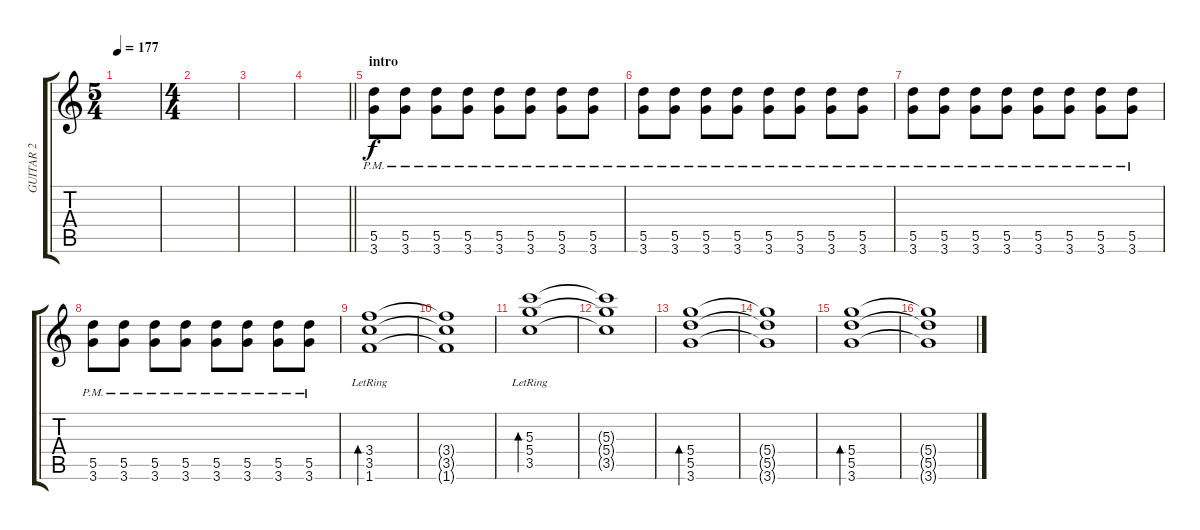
\track ("GUITAR 2" "GUITAR 2") {instrument distortionguitar}
\staff {score tabs}
\tuning (E4 B3 G4 D4 A3 E3) {hide}
\ts (5 4)
\tempo 177
\clef g2
\ks c
|
\ts (4 4)
|
|
\barLineRight lightlight
|
\section ("" "intro")
(5.5{pm} 3.6{pm}).8 (5.5{pm} 3.6{pm}).8 (5.5{pm} 3.6{pm}).8 (5.5{pm} 3.6{pm}).8 (5.5{pm} 3.6{pm}).8 (5.5{pm} 3.6{pm}).8 (5.5{pm} 3.6{pm}).8 (5.5{pm} 3.6{pm}).8 |
(5.5{pm} 3.6{pm}).8 (5.5{pm} 3.6{pm}).8 (5.5{pm} 3.6{pm}).8 (5.5{pm} 3.6{pm}).8 (5.5{pm} 3.6{pm}).8 (5.5{pm} 3.6{pm}).8 (5.5{pm} 3.6{pm}).8 (5.5{pm} 3.6{pm}).8 |
(5.5{pm} 3.6{pm}).8 (5.5{pm} 3.6{pm}).8 (5.5{pm} 3.6{pm}).8 (5.5{pm} 3.6{pm}).8 (5.5{pm} 3.6{pm}).8 (5.5{pm} 3.6{pm}).8 (5.5{pm} 3.6{pm}).8 (5.5{pm} 3.6{pm}).8 |
(5.5{pm} 3.6{pm}).8 (5.5{pm} 3.6{pm}).8 (5.5{pm} 3.6{pm}).8 (5.5{pm} 3.6{pm}).8 (5.5{pm} 3.6{pm}).8 (5.5{pm} 3.6{pm}).8 (5.5{pm} 3.6{pm}).8 (5.5{pm} 3.6{pm}).8 |
(3.4{lr} 3.5 1.6).1{bd 480} |
(3.4{t} 3.5{t} 1.6{t}).1 |
(5.3 5.4{lr} 3.5).1{bd 480} |
(5.3{t} 5.4{t} 3.5{t}).1 |
(5.4 5.5 3.6).1{bd 480} |
(5.4{t} 5.5{t} 3.6{t}).1 |
(5.4 5.5 3.6).1{bd 480} |
(5.4{t} 5.5{t} 3.6{t}).1
